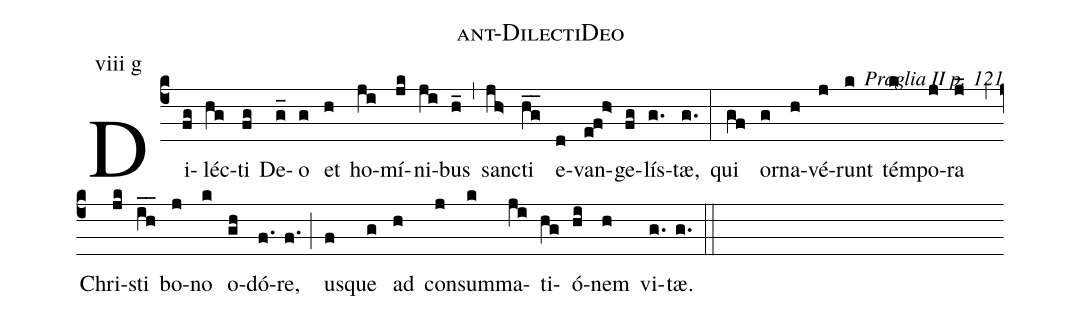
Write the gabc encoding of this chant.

name: ant-DilectiDeo;
commentary: Praglia II p. 121;
annotation: viii g;
%%
(c4) Di(fg)léc(hg)ti(fg) De(g_)o(g) et(h) ho(ji)mí(jk)ni(ji)bus(h_) (,) san(jh>)cti(hg__) e(d)van(efh>)ge(fg)lís(g.)tæ,(g.) (:) qui(gf) or(g)na(h)vé(j)runt(k) tém(k)po(j)ra(j_) (,) Chri(jk)sti(ih__) bo(j)no(k) o(gh)dó(f.)re,(f.) (;) us(f)que(g) ad(h) con(j)sum(k)ma(ji)ti(hg)ó(hi)nem(h) vi(g.)tæ.(g.) (::)
